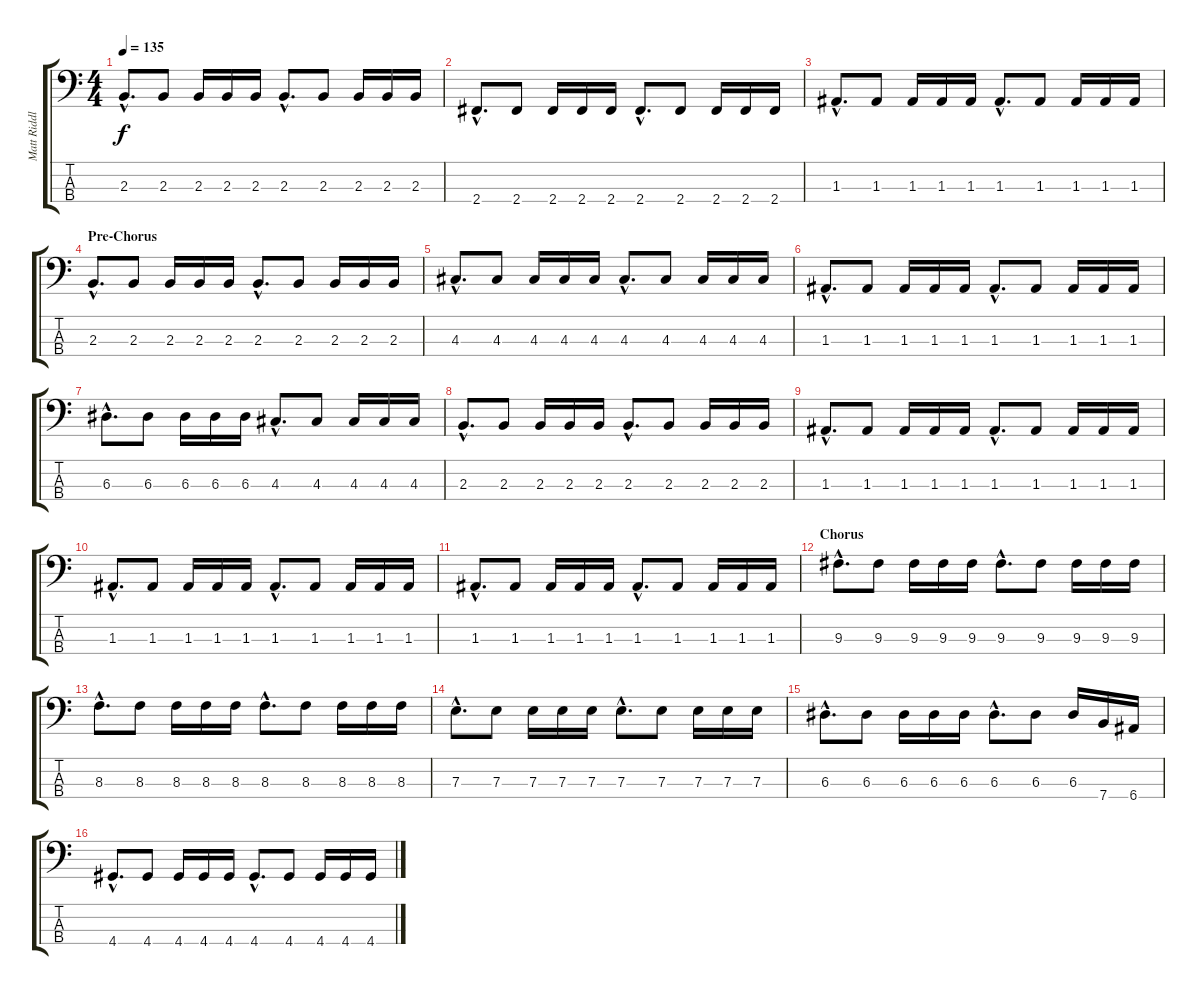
\track ("Matt Riddle" "Matt Riddl") {instrument electricbasspick}
\staff {score tabs}
\tuning (G2 D2 A1 E1) {hide}
\ts (4 4)
\tempo 135
\clef f4
\ks c
2.3{hac}.8{d dy f} 2.3.8 2.3.16 2.3.16 2.3.16 2.3{hac}.8{d} 2.3.8 2.3.16 2.3.16 2.3.16 |
2.4{hac}.8{d} 2.4.8 2.4.16 2.4.16 2.4.16 2.4{hac}.8{d} 2.4.8 2.4.16 2.4.16 2.4.16 |
1.3{hac}.8{d} 1.3.8 1.3.16 1.3.16 1.3.16 1.3{hac}.8{d} 1.3.8 1.3.16 1.3.16 1.3.16 |
\section ("" "Pre-Chorus")
2.3{hac}.8{d} 2.3.8 2.3.16 2.3.16 2.3.16 2.3{hac}.8{d} 2.3.8 2.3.16 2.3.16 2.3.16 |
4.3{hac}.8{d} 4.3.8 4.3.16 4.3.16 4.3.16 4.3{hac}.8{d} 4.3.8 4.3.16 4.3.16 4.3.16 |
1.3{hac}.8{d} 1.3.8 1.3.16 1.3.16 1.3.16 1.3{hac}.8{d} 1.3.8 1.3.16 1.3.16 1.3.16 |
6.3{hac}.8{d} 6.3.8 6.3.16 6.3.16 6.3.16 4.3{hac}.8{d} 4.3.8 4.3.16 4.3.16 4.3.16 |
2.3{hac}.8{d} 2.3.8 2.3.16 2.3.16 2.3.16 2.3{hac}.8{d} 2.3.8 2.3.16 2.3.16 2.3.16 |
1.3{hac}.8{d} 1.3.8 1.3.16 1.3.16 1.3.16 1.3{hac}.8{d} 1.3.8 1.3.16 1.3.16 1.3.16 |
1.3{hac}.8{d} 1.3.8 1.3.16 1.3.16 1.3.16 1.3{hac}.8{d} 1.3.8 1.3.16 1.3.16 1.3.16 |
1.3{hac}.8{d} 1.3.8 1.3.16 1.3.16 1.3.16 1.3{hac}.8{d} 1.3.8 1.3.16 1.3.16 1.3.16 |
\section ("" "Chorus")
9.3{hac}.8{d} 9.3.8 9.3.16 9.3.16 9.3.16 9.3{hac}.8{d} 9.3.8 9.3.16 9.3.16 9.3.16 |
8.3{hac}.8{d} 8.3.8 8.3.16 8.3.16 8.3.16 8.3{hac}.8{d} 8.3.8 8.3.16 8.3.16 8.3.16 |
7.3{hac}.8{d} 7.3.8 7.3.16 7.3.16 7.3.16 7.3{hac}.8{d} 7.3.8 7.3.16 7.3.16 7.3.16 |
6.3{hac}.8{d} 6.3.8 6.3.16 6.3.16 6.3.16 6.3{hac}.8{d} 6.3.8 6.3.16 7.4.16 6.4.16 |
4.4{hac}.8{d} 4.4.8 4.4.16 4.4.16 4.4.16 4.4{hac}.8{d} 4.4.8 4.4.16 4.4.16 4.4.16
